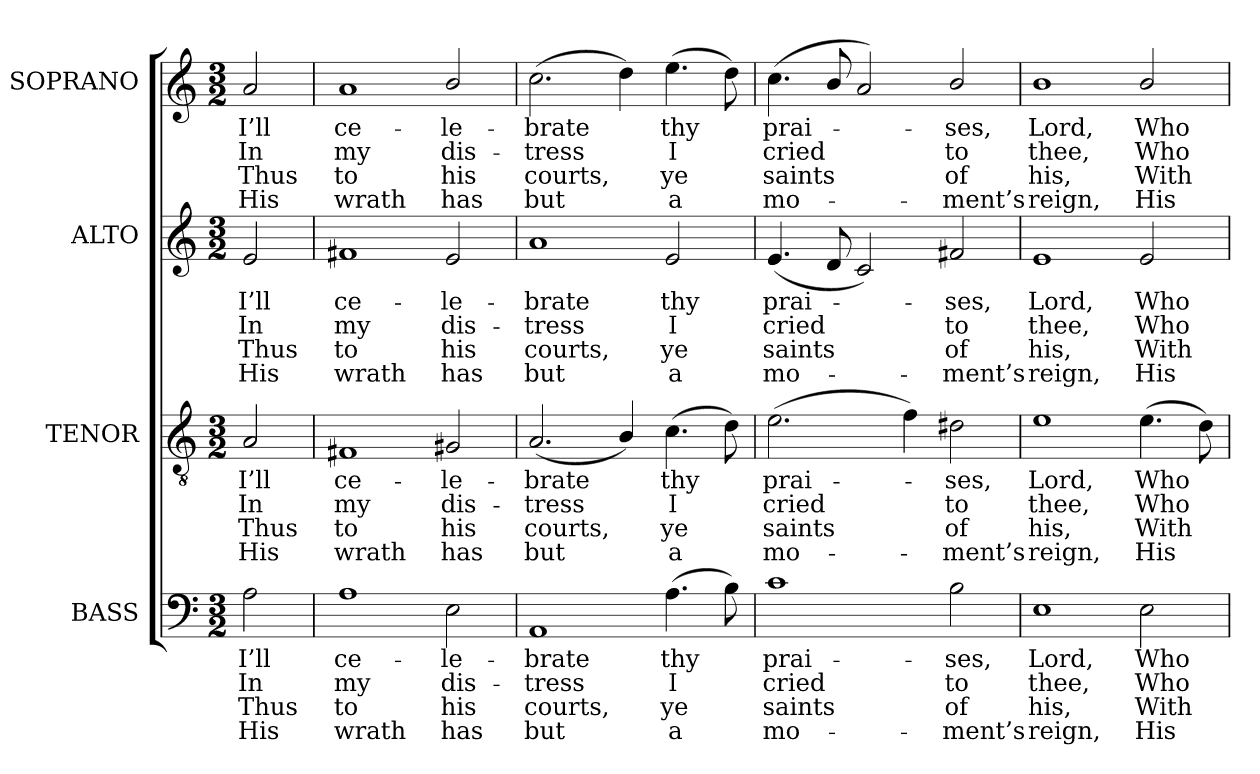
**kern	**text	**text	**text	**text	**kern	**text	**text	**text	**text	**kern	**text	**text	**text	**text	**kern	**text	**text	**text	**text
*part4	*part4	*part4	*part4	*part4	*part3	*part3	*part3	*part3	*part3	*part2	*part2	*part2	*part2	*part2	*part1	*part1	*part1	*part1	*part1
*staff4	*staff4	*staff4	*staff4	*staff4	*staff3	*staff3	*staff3	*staff3	*staff3	*staff2	*staff2	*staff2	*staff2	*staff2	*staff1	*staff1	*staff1	*staff1	*staff1
*I"BASS	*	*	*	*	*I"TENOR	*	*	*	*	*I"ALTO	*	*	*	*	*I"SOPRANO	*	*	*	*
*I'B.	*	*	*	*	*I'T.	*	*	*	*	*I'A.	*	*	*	*	*I'S.	*	*	*	*
!!LO:PB:g=z
*clefF4	*	*	*	*	*clefGv2	*	*	*	*	*clefG2	*	*	*	*	*clefG2	*	*	*	*
*	*	*	*	*	*ITrd7c12	*	*	*	*	*	*	*	*	*	*	*	*	*	*
*k[]	*	*	*	*	*k[]	*	*	*	*	*k[]	*	*	*	*	*k[]	*	*	*	*
*a:	*	*	*	*	*a:	*	*	*	*	*a:	*	*	*	*	*a:	*	*	*	*
*M3/2	*	*	*	*	*M3/2	*	*	*	*	*M3/2	*	*	*	*	*M3/2	*	*	*	*
=	=	=	=	=	=	=	=	=	=	=	=	=	=	=	=	=	=	=	=
!	!LO:LY:b:color=#000000	!LO:LY:b:color=#000000	!LO:LY:b:color=#000000	!LO:LY:b:color=#000000	!	!	!	!	!	!	!	!	!	!	!	!	!	!	!
!	!	!	!	!	!	!LO:LY:b:color=#000000	!LO:LY:b:color=#000000	!LO:LY:b:color=#000000	!LO:LY:b:color=#000000	!	!	!	!	!	!	!	!	!	!
!	!	!	!	!	!	!	!	!	!	!	!LO:LY:b:color=#000000	!LO:LY:b:color=#000000	!LO:LY:b:color=#000000	!LO:LY:b:color=#000000	!	!	!	!	!
!	!	!	!	!	!	!	!	!	!	!	!	!	!	!	!	!LO:LY:b:color=#000000	!LO:LY:b:color=#000000	!LO:LY:b:color=#000000	!LO:LY:b:color=#000000
2Ai\	I’ll	In	Thus	His	2AAi/	I’ll	In	Thus	His	2ei/	I’ll	In	Thus	His	2ai/	I’ll	In	Thus	His
=1	=1	=1	=1	=1	=1	=1	=1	=1	=1	=1	=1	=1	=1	=1	=1	=1	=1	=1	=1
!	!LO:LY:b:color=#000000	!LO:LY:b:color=#000000	!LO:LY:b:color=#000000	!LO:LY:b:color=#000000	!	!	!	!	!	!	!	!	!	!	!	!	!	!	!
!	!	!	!	!	!	!LO:LY:b:color=#000000	!LO:LY:b:color=#000000	!LO:LY:b:color=#000000	!LO:LY:b:color=#000000	!	!	!	!	!	!	!	!	!	!
!	!	!	!	!	!	!	!	!	!	!	!LO:LY:b:color=#000000	!LO:LY:b:color=#000000	!LO:LY:b:color=#000000	!LO:LY:b:color=#000000	!	!	!	!	!
!	!	!	!	!	!	!	!	!	!	!	!	!	!	!	!	!LO:LY:b:color=#000000	!LO:LY:b:color=#000000	!LO:LY:b:color=#000000	!LO:LY:b:color=#000000
1Ai	ce-	my	to	wrath	1FF#Xi	ce-	my	to	wrath	1f#Xi	ce-	my	to	wrath	1ai	ce-	my	to	wrath
!	!LO:LY:b:color=#000000	!LO:LY:b:color=#000000	!LO:LY:b:color=#000000	!LO:LY:b:color=#000000	!	!	!	!	!	!	!	!	!	!	!	!	!	!	!
!	!	!	!	!	!	!LO:LY:b:color=#000000	!LO:LY:b:color=#000000	!LO:LY:b:color=#000000	!LO:LY:b:color=#000000	!	!	!	!	!	!	!	!	!	!
!	!	!	!	!	!	!	!	!	!	!	!LO:LY:b:color=#000000	!LO:LY:b:color=#000000	!LO:LY:b:color=#000000	!LO:LY:b:color=#000000	!	!	!	!	!
!	!	!	!	!	!	!	!	!	!	!	!	!	!	!	!	!LO:LY:b:color=#000000	!LO:LY:b:color=#000000	!LO:LY:b:color=#000000	!LO:LY:b:color=#000000
2Ei\	-le-	dis-	his	has	2GG#Xi/	-le-	dis-	his	has	2ei/	-le-	dis-	his	has	2bi/	-le-	dis-	his	has
=2	=2	=2	=2	=2	=2	=2	=2	=2	=2	=2	=2	=2	=2	=2	=2	=2	=2	=2	=2
!	!LO:LY:b:color=#000000	!LO:LY:b:color=#000000	!LO:LY:b:color=#000000	!LO:LY:b:color=#000000	!	!	!	!	!	!	!	!	!	!	!	!	!	!	!
!	!	!	!	!	!	!LO:LY:b:color=#000000	!LO:LY:b:color=#000000	!LO:LY:b:color=#000000	!LO:LY:b:color=#000000	!	!	!	!	!	!	!	!	!	!
!	!	!	!	!	!	!	!	!	!	!	!LO:LY:b:color=#000000	!LO:LY:b:color=#000000	!LO:LY:b:color=#000000	!LO:LY:b:color=#000000	!	!	!	!	!
!	!	!	!	!	!	!	!	!	!	!	!	!	!	!	!	!LO:LY:b:color=#000000	!LO:LY:b:color=#000000	!LO:LY:b:color=#000000	!LO:LY:b:color=#000000
1AAi	-brate	-tress	courts,	but	(2.AAi/	-brate	-tress	courts,	but	1ai	-brate	-tress	courts,	but	(2.cci\	-brate	-tress	courts,	but
.	.	.	.	.	4BBi/)	.	.	.	.	.	.	.	.	.	4ddi\)	.	.	.	.
!	!LO:LY:b:color=#000000	!LO:LY:b:color=#000000	!LO:LY:b:color=#000000	!LO:LY:b:color=#000000	!	!	!	!	!	!	!	!	!	!	!	!	!	!	!
!	!	!	!	!	!	!LO:LY:b:color=#000000	!LO:LY:b:color=#000000	!LO:LY:b:color=#000000	!LO:LY:b:color=#000000	!	!	!	!	!	!	!	!	!	!
!	!	!	!	!	!	!	!	!	!	!	!LO:LY:b:color=#000000	!LO:LY:b:color=#000000	!LO:LY:b:color=#000000	!LO:LY:b:color=#000000	!	!	!	!	!
!	!	!	!	!	!	!	!	!	!	!	!	!	!	!	!	!LO:LY:b:color=#000000	!LO:LY:b:color=#000000	!LO:LY:b:color=#000000	!LO:LY:b:color=#000000
(4.Ai\	thy	I	ye	a	(4.Ci\	thy	I	ye	a	2ei/	thy	I	ye	a	(4.eei\	thy	I	ye	a
8Bi\)	.	.	.	.	8Di\)	.	.	.	.	.	.	.	.	.	8ddi\)	.	.	.	.
=3	=3	=3	=3	=3	=3	=3	=3	=3	=3	=3	=3	=3	=3	=3	=3	=3	=3	=3	=3
!	!LO:LY:b:color=#000000	!LO:LY:b:color=#000000	!LO:LY:b:color=#000000	!LO:LY:b:color=#000000	!	!	!	!	!	!	!	!	!	!	!	!	!	!	!
!	!	!	!	!	!	!LO:LY:b:color=#000000	!LO:LY:b:color=#000000	!LO:LY:b:color=#000000	!LO:LY:b:color=#000000	!	!	!	!	!	!	!	!	!	!
!	!	!	!	!	!	!	!	!	!	!	!LO:LY:b:color=#000000	!LO:LY:b:color=#000000	!LO:LY:b:color=#000000	!LO:LY:b:color=#000000	!	!	!	!	!
!	!	!	!	!	!	!	!	!	!	!	!	!	!	!	!	!LO:LY:b:color=#000000	!LO:LY:b:color=#000000	!LO:LY:b:color=#000000	!LO:LY:b:color=#000000
1ci	prai-	cried	saints	mo-	(2.Ei\	prai-	cried	saints	mo-	(4.ei/	prai-	cried	saints	mo-	(4.cci\	prai-	cried	saints	mo-
.	.	.	.	.	.	.	.	.	.	8di/	.	.	.	.	8bi/	.	.	.	.
.	.	.	.	.	.	.	.	.	.	2ci/)	.	.	.	.	2ai/)	.	.	.	.
.	.	.	.	.	4Fi\)	.	.	.	.	.	.	.	.	.	.	.	.	.	.
!	!LO:LY:b:color=#000000	!LO:LY:b:color=#000000	!LO:LY:b:color=#000000	!LO:LY:b:color=#000000	!	!	!	!	!	!	!	!	!	!	!	!	!	!	!
!	!	!	!	!	!	!LO:LY:b:color=#000000	!LO:LY:b:color=#000000	!LO:LY:b:color=#000000	!LO:LY:b:color=#000000	!	!	!	!	!	!	!	!	!	!
!	!	!	!	!	!	!	!	!	!	!	!LO:LY:b:color=#000000	!LO:LY:b:color=#000000	!LO:LY:b:color=#000000	!LO:LY:b:color=#000000	!	!	!	!	!
!	!	!	!	!	!	!	!	!	!	!	!	!	!	!	!	!LO:LY:b:color=#000000	!LO:LY:b:color=#000000	!LO:LY:b:color=#000000	!LO:LY:b:color=#000000
2Bi\	-ses,	to	-of	ment’s	2D#Xi\	-ses,	to	-of	ment’s	2f#Xi/	-ses,	to	-of	ment’s	2bi/	-ses,	to	-of	ment’s
=4	=4	=4	=4	=4	=4	=4	=4	=4	=4	=4	=4	=4	=4	=4	=4	=4	=4	=4	=4
!	!LO:LY:b:color=#000000	!LO:LY:b:color=#000000	!LO:LY:b:color=#000000	!LO:LY:b:color=#000000	!	!	!	!	!	!	!	!	!	!	!	!	!	!	!
!	!	!	!	!	!	!LO:LY:b:color=#000000	!LO:LY:b:color=#000000	!LO:LY:b:color=#000000	!LO:LY:b:color=#000000	!	!	!	!	!	!	!	!	!	!
!	!	!	!	!	!	!	!	!	!	!	!LO:LY:b:color=#000000	!LO:LY:b:color=#000000	!LO:LY:b:color=#000000	!LO:LY:b:color=#000000	!	!	!	!	!
!	!	!	!	!	!	!	!	!	!	!	!	!	!	!	!	!LO:LY:b:color=#000000	!LO:LY:b:color=#000000	!LO:LY:b:color=#000000	!LO:LY:b:color=#000000
1Ei	Lord,	thee,	his,	reign,	1Ei	Lord,	thee,	his,	reign,	1ei	Lord,	thee,	his,	reign,	1bi	Lord,	thee,	his,	reign,
!	!LO:LY:b:color=#000000	!LO:LY:b:color=#000000	!LO:LY:b:color=#000000	!LO:LY:b:color=#000000	!	!	!	!	!	!	!	!	!	!	!	!	!	!	!
!	!	!	!	!	!	!LO:LY:b:color=#000000	!LO:LY:b:color=#000000	!LO:LY:b:color=#000000	!LO:LY:b:color=#000000	!	!	!	!	!	!	!	!	!	!
!	!	!	!	!	!	!	!	!	!	!	!LO:LY:b:color=#000000	!LO:LY:b:color=#000000	!LO:LY:b:color=#000000	!LO:LY:b:color=#000000	!	!	!	!	!
!	!	!	!	!	!	!	!	!	!	!	!	!	!	!	!	!LO:LY:b:color=#000000	!LO:LY:b:color=#000000	!LO:LY:b:color=#000000	!LO:LY:b:color=#000000
2Ei\	Who	Who	With	His	(4.Ei\	Who	Who	With	His	2ei/	Who	Who	With	His	2bi/	Who	Who	With	His
.	.	.	.	.	8Di\)	.	.	.	.	.	.	.	.	.	.	.	.	.	.
=	=	=	=	=	=	=	=	=	=	=	=	=	=	=	=	=	=	=	=
*-	*-	*-	*-	*-	*-	*-	*-	*-	*-	*-	*-	*-	*-	*-	*-	*-	*-	*-	*-
